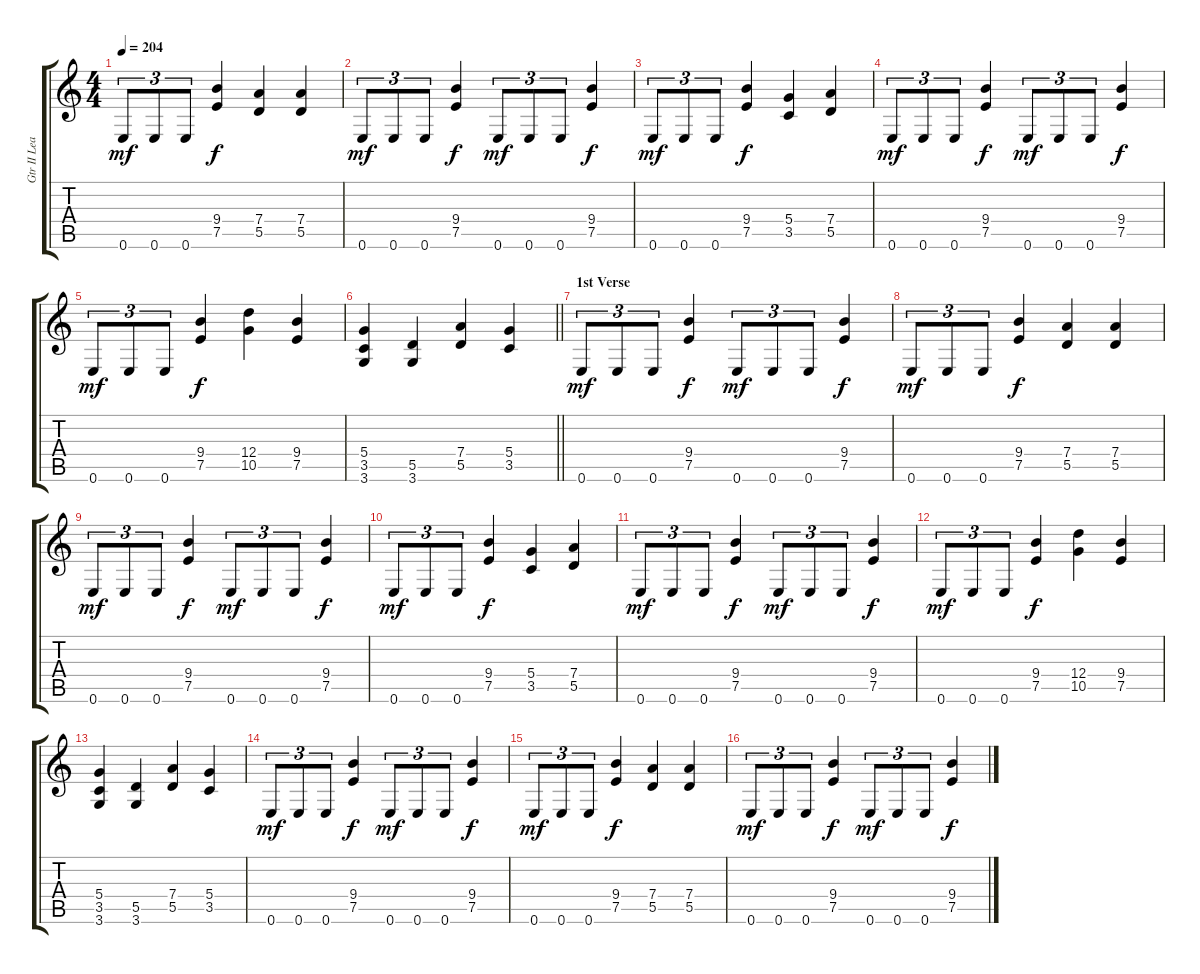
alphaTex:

\track ("Gtr II Lead" "Gtr II Lea") {instrument overdrivenguitar}
\staff {score tabs}
\tuning (E4 B3 G3 D3 A2 E2) {hide}
\ts (4 4)
\tempo 204
\clef g2
\ks c
0.6.8{tu (3 2) dy mf} 0.6.8{tu (3 2)} 0.6.8{tu (3 2)} (9.4 7.5).4{dy f} (7.4 5.5).4 (7.4 5.5).4 |
0.6.8{tu (3 2) dy mf} 0.6.8{tu (3 2)} 0.6.8{tu (3 2)} (9.4 7.5).4{dy f} 0.6.8{tu (3 2) dy mf} 0.6.8{tu (3 2)} 0.6.8{tu (3 2)} (9.4 7.5).4{dy f} |
0.6.8{tu (3 2) dy mf} 0.6.8{tu (3 2)} 0.6.8{tu (3 2)} (9.4 7.5).4{dy f} (5.4 3.5).4 (7.4 5.5).4 |
0.6.8{tu (3 2) dy mf} 0.6.8{tu (3 2)} 0.6.8{tu (3 2)} (9.4 7.5).4{dy f} 0.6.8{tu (3 2) dy mf} 0.6.8{tu (3 2)} 0.6.8{tu (3 2)} (9.4 7.5).4{dy f} |
0.6.8{tu (3 2) dy mf} 0.6.8{tu (3 2)} 0.6.8{tu (3 2)} (9.4 7.5).4{dy f} (12.4 10.5).4 (9.4 7.5).4 |
\barLineRight lightlight
(5.4 3.5 3.6).4 (5.5 3.6).4 (7.4 5.5).4 (5.4 3.5).4 |
\section ("" "1st Verse")
0.6.8{tu (3 2) dy mf} 0.6.8{tu (3 2)} 0.6.8{tu (3 2)} (9.4 7.5).4{dy f} 0.6.8{tu (3 2) dy mf} 0.6.8{tu (3 2)} 0.6.8{tu (3 2)} (9.4 7.5).4{dy f} |
0.6.8{tu (3 2) dy mf} 0.6.8{tu (3 2)} 0.6.8{tu (3 2)} (9.4 7.5).4{dy f} (7.4 5.5).4 (7.4 5.5).4 |
0.6.8{tu (3 2) dy mf} 0.6.8{tu (3 2)} 0.6.8{tu (3 2)} (9.4 7.5).4{dy f} 0.6.8{tu (3 2) dy mf} 0.6.8{tu (3 2)} 0.6.8{tu (3 2)} (9.4 7.5).4{dy f} |
0.6.8{tu (3 2) dy mf} 0.6.8{tu (3 2)} 0.6.8{tu (3 2)} (9.4 7.5).4{dy f} (5.4 3.5).4 (7.4 5.5).4 |
0.6.8{tu (3 2) dy mf} 0.6.8{tu (3 2)} 0.6.8{tu (3 2)} (9.4 7.5).4{dy f} 0.6.8{tu (3 2) dy mf} 0.6.8{tu (3 2)} 0.6.8{tu (3 2)} (9.4 7.5).4{dy f} |
0.6.8{tu (3 2) dy mf} 0.6.8{tu (3 2)} 0.6.8{tu (3 2)} (9.4 7.5).4{dy f} (12.4 10.5).4 (9.4 7.5).4 |
(5.4 3.5 3.6).4 (5.5 3.6).4 (7.4 5.5).4 (5.4 3.5).4 |
0.6.8{tu (3 2) dy mf} 0.6.8{tu (3 2)} 0.6.8{tu (3 2)} (9.4 7.5).4{dy f} 0.6.8{tu (3 2) dy mf} 0.6.8{tu (3 2)} 0.6.8{tu (3 2)} (9.4 7.5).4{dy f} |
0.6.8{tu (3 2) dy mf} 0.6.8{tu (3 2)} 0.6.8{tu (3 2)} (9.4 7.5).4{dy f} (7.4 5.5).4 (7.4 5.5).4 |
0.6.8{tu (3 2) dy mf} 0.6.8{tu (3 2)} 0.6.8{tu (3 2)} (9.4 7.5).4{dy f} 0.6.8{tu (3 2) dy mf} 0.6.8{tu (3 2)} 0.6.8{tu (3 2)} (9.4 7.5).4{dy f}
